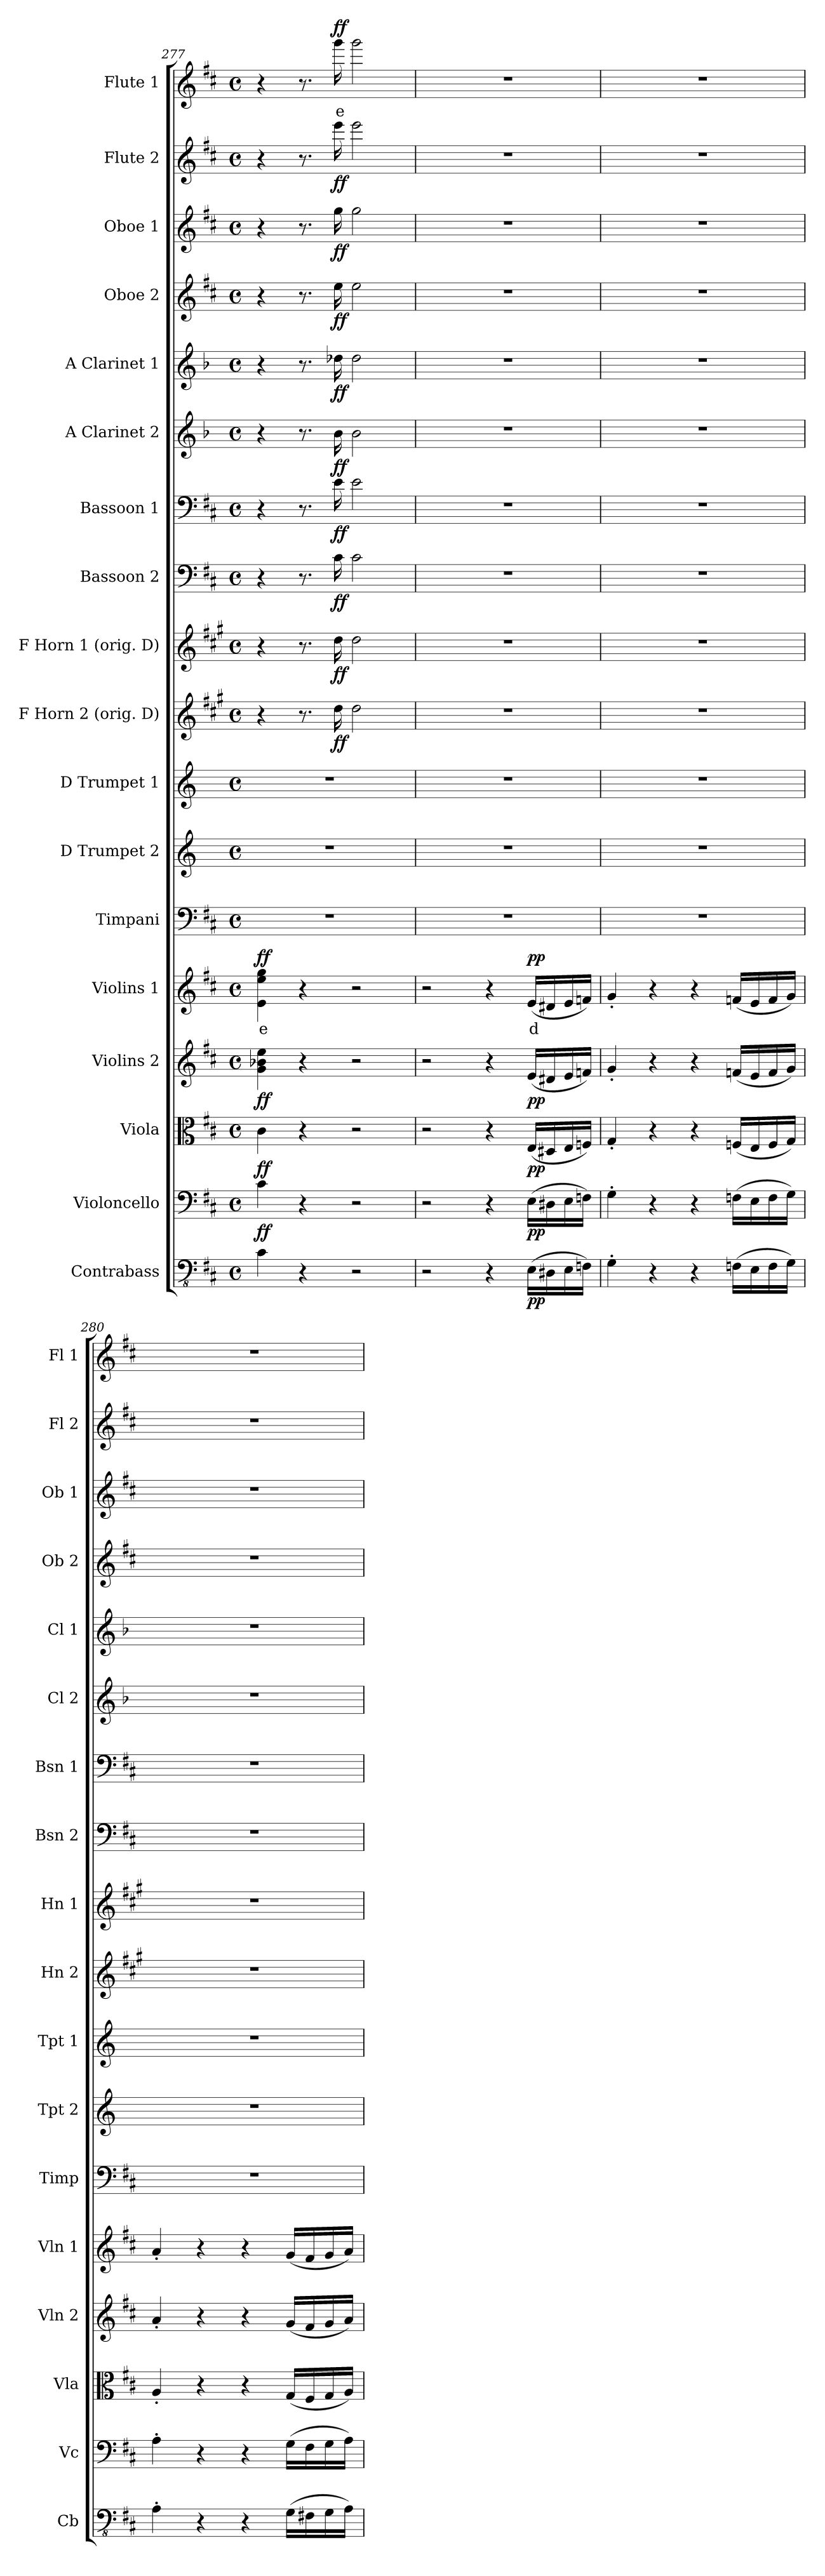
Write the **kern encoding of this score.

**kern	**dynam	**kern	**dynam	**kern	**dynam	**kern	**dynam	**kern	**text	**dynam	**kern	**kern	**kern	**kern	**dynam	**kern	**dynam	**kern	**dynam	**kern	**dynam	**kern	**dynam	**kern	**dynam	**kern	**dynam	**kern	**dynam	**kern	**dynam	**kern	**text	**dynam
*part18	*part18	*part17	*part17	*part16	*part16	*part15	*part15	*part14	*part14	*part14	*part13	*part12	*part11	*part10	*part10	*part9	*part9	*part8	*part8	*part7	*part7	*part6	*part6	*part5	*part5	*part4	*part4	*part3	*part3	*part2	*part2	*part1	*part1	*part1
*staff18	*staff18	*staff17	*staff17	*staff16	*staff16	*staff15	*staff15	*staff14	*staff14	*staff14	*staff13	*staff12	*staff11	*staff10	*staff10	*staff9	*staff9	*staff8	*staff8	*staff7	*staff7	*staff6	*staff6	*staff5	*staff5	*staff4	*staff4	*staff3	*staff3	*staff2	*staff2	*staff1	*staff1	*staff1
*I"Contrabass	*	*I"Violoncello	*	*I"Viola	*	*I"Violins 2	*	*I"Violins 1	*	*	*I"Timpani	*I"D Trumpet 2	*I"D Trumpet 1	*I"F Horn 2 (orig.  D)	*	*I"F Horn 1 (orig.  D)	*	*I"Bassoon 2	*	*I"Bassoon 1	*	*I"A Clarinet 2	*	*I"A Clarinet 1	*	*I"Oboe 2	*	*I"Oboe 1	*	*I"Flute 2	*	*I"Flute 1	*	*
*I'Cb	*	*I'Vc	*	*I'Vla	*	*I'Vln 2	*	*I'Vln 1	*	*	*I'Timp	*I'Tpt 2	*I'Tpt 1	*I'Hn 2	*	*I'Hn 1	*	*I'Bsn 2	*	*I'Bsn 1	*	*I'Cl 2	*	*I'Cl 1	*	*I'Ob 2	*	*I'Ob 1	*	*I'Fl 2	*	*I'Fl 1	*	*
*clefFv4	*	*clefF4	*	*clefC3	*	*clefG2	*	*clefG2	*	*	*clefF4	*clefG2	*clefG2	*clefG2	*	*clefG2	*	*clefF4	*	*clefF4	*	*clefG2	*	*clefG2	*	*clefG2	*	*clefG2	*	*clefG2	*	*clefG2	*	*
*	*	*	*	*	*	*	*	*	*	*	*	*ITrd-1c-2	*ITrd-1c-2	*ITrd4c7	*	*ITrd4c7	*	*	*	*	*	*ITrd2c3	*	*ITrd2c3	*	*	*	*	*	*	*	*	*	*
*k[f#c#]	*	*k[f#c#]	*	*k[f#c#]	*	*k[f#c#]	*	*k[f#c#]	*	*	*k[f#c#]	*k[f#c#]	*k[f#c#]	*k[f#c#]	*	*k[f#c#]	*	*k[f#c#]	*	*k[f#c#]	*	*k[f#c#]	*	*k[f#c#]	*	*k[f#c#]	*	*k[f#c#]	*	*k[f#c#]	*	*k[f#c#]	*	*
*M4/4	*	*M4/4	*	*M4/4	*	*M4/4	*	*M4/4	*	*	*M4/4	*M4/4	*M4/4	*M4/4	*	*M4/4	*	*M4/4	*	*M4/4	*	*M4/4	*	*M4/4	*	*M4/4	*	*M4/4	*	*M4/4	*	*M4/4	*	*
*met(c)	*	*met(c)	*	*met(c)	*	*met(c)	*	*met(c)	*	*	*met(c)	*met(c)	*met(c)	*met(c)	*	*met(c)	*	*met(c)	*	*met(c)	*	*met(c)	*	*met(c)	*	*met(c)	*	*met(c)	*	*met(c)	*	*met(c)	*	*
=277	=277	=277	=277	=277	=277	=277	=277	=277	=277	=277	=277	=277	=277	=277	=277	=277	=277	=277	=277	=277	=277	=277	=277	=277	=277	=277	=277	=277	=277	=277	=277	=277	=277	=277
!	!	!	!LO:DY:b	!	!LO:DY:b	!	!LO:DY:b	!	!LO:LY:b:color=#FF0000	!LO:DY:b	!	!	!	!	!	!	!	!	!	!	!	!	!	!	!	!	!	!	!	!	!	!	!	!
4C#\	.	4c#\	ff	4c#\	ff	4g\ 4b-X\ 4ee\	ff	4e\ 4ee\ 4gg\	e	ff	1r	1r	1r	4r	.	4r	.	4r	.	4r	.	4r	.	4r	.	4r	.	4r	.	4r	.	4r	.	.
4r	.	4r	.	4r	.	4r	.	4r	.	.	.	.	.	8.r	.	8.r	.	8.r	.	8.r	.	8.r	.	8.r	.	8.r	.	8.r	.	8.r	.	8.r	.	.
!	!	!	!	!	!	!	!	!	!	!	!	!	!	!	!LO:DY:b	!	!LO:DY:b	!	!LO:DY:b	!	!LO:DY:b	!	!LO:DY:b	!	!LO:DY:b	!	!LO:DY:b	!	!LO:DY:b	!	!LO:DY:b	!	!LO:LY:b:color=#FF0000	!LO:DY:b
.	.	.	.	.	.	.	.	.	.	.	.	.	.	16g\	ff	16g\	ff	16c#\	ff	16e\	ff	16g\	ff	16b-X\	ff	16ee\	ff	16gg\	ff	16eee\	ff	16ggg\	e	ff
2r	.	2r	.	2r	.	2r	.	2r	.	.	.	.	.	2g\	.	2g\	.	2c#\	.	2e\	.	2g\	.	2b-\	.	2ee\	.	2gg\	.	2eee\	.	2ggg\	.	.
=278	=278	=278	=278	=278	=278	=278	=278	=278	=278	=278	=278	=278	=278	=278	=278	=278	=278	=278	=278	=278	=278	=278	=278	=278	=278	=278	=278	=278	=278	=278	=278	=278	=278	=278
2r	.	2r	.	2r	.	2r	.	2r	.	.	1r	1r	1r	1r	.	1r	.	1r	.	1r	.	1r	.	1r	.	1r	.	1r	.	1r	.	1r	.	.
4r	.	4r	.	4r	.	4r	.	4r	.	.	.	.	.	.	.	.	.	.	.	.	.	.	.	.	.	.	.	.	.	.	.	.	.	.
!	!LO:DY:b	!	!LO:DY:b	!	!LO:DY:b	!	!LO:DY:b	!	!LO:LY:b:color=#FF0000	!LO:DY:b	!	!	!	!	!	!	!	!	!	!	!	!	!	!	!	!	!	!	!	!	!	!	!	!
(>16EE\LL	pp	(>16E\LL	pp	(<16E/LL	pp	(<16e/LL	pp	(<16e/LL	d	pp	.	.	.	.	.	.	.	.	.	.	.	.	.	.	.	.	.	.	.	.	.	.	.	.
16DD#X\	.	16D#X\	.	16D#X/	.	16d#X/	.	16d#X/	.	.	.	.	.	.	.	.	.	.	.	.	.	.	.	.	.	.	.	.	.	.	.	.	.	.
16EE\	.	16E\	.	16E/	.	16e/	.	16e/	.	.	.	.	.	.	.	.	.	.	.	.	.	.	.	.	.	.	.	.	.	.	.	.	.	.
16FFn\JJ)	.	16Fn\JJ)	.	16Fn/JJ)	.	16fn/JJ)	.	16fn/JJ)	.	.	.	.	.	.	.	.	.	.	.	.	.	.	.	.	.	.	.	.	.	.	.	.	.	.
=279	=279	=279	=279	=279	=279	=279	=279	=279	=279	=279	=279	=279	=279	=279	=279	=279	=279	=279	=279	=279	=279	=279	=279	=279	=279	=279	=279	=279	=279	=279	=279	=279	=279	=279
4GG'\	.	4G'\	.	4G'/	.	4g'/	.	4g'/	.	.	1r	1r	1r	1r	.	1r	.	1r	.	1r	.	1r	.	1r	.	1r	.	1r	.	1r	.	1r	.	.
4r	.	4r	.	4r	.	4r	.	4r	.	.	.	.	.	.	.	.	.	.	.	.	.	.	.	.	.	.	.	.	.	.	.	.	.	.
4r	.	4r	.	4r	.	4r	.	4r	.	.	.	.	.	.	.	.	.	.	.	.	.	.	.	.	.	.	.	.	.	.	.	.	.	.
(>16FFn\LL	.	(>16Fn\LL	.	(<16Fn/LL	.	(<16fn/LL	.	(<16fn/LL	.	.	.	.	.	.	.	.	.	.	.	.	.	.	.	.	.	.	.	.	.	.	.	.	.	.
16EE\	.	16E\	.	16E/	.	16e/	.	16e/	.	.	.	.	.	.	.	.	.	.	.	.	.	.	.	.	.	.	.	.	.	.	.	.	.	.
16FF\	.	16F\	.	16F/	.	16f/	.	16f/	.	.	.	.	.	.	.	.	.	.	.	.	.	.	.	.	.	.	.	.	.	.	.	.	.	.
16GG\JJ)	.	16G\JJ)	.	16G/JJ)	.	16g/JJ)	.	16g/JJ)	.	.	.	.	.	.	.	.	.	.	.	.	.	.	.	.	.	.	.	.	.	.	.	.	.	.
=280	=280	=280	=280	=280	=280	=280	=280	=280	=280	=280	=280	=280	=280	=280	=280	=280	=280	=280	=280	=280	=280	=280	=280	=280	=280	=280	=280	=280	=280	=280	=280	=280	=280	=280
4AA'\	.	4A'\	.	4A'/	.	4a'/	.	4a'/	.	.	1r	1r	1r	1r	.	1r	.	1r	.	1r	.	1r	.	1r	.	1r	.	1r	.	1r	.	1r	.	.
4r	.	4r	.	4r	.	4r	.	4r	.	.	.	.	.	.	.	.	.	.	.	.	.	.	.	.	.	.	.	.	.	.	.	.	.	.
4r	.	4r	.	4r	.	4r	.	4r	.	.	.	.	.	.	.	.	.	.	.	.	.	.	.	.	.	.	.	.	.	.	.	.	.	.
(>16GG\LL	.	(>16G\LL	.	(<16G/LL	.	(<16g/LL	.	(<16g/LL	.	.	.	.	.	.	.	.	.	.	.	.	.	.	.	.	.	.	.	.	.	.	.	.	.	.
16FF#X\	.	16F#\	.	16F#/	.	16f#/	.	16f#/	.	.	.	.	.	.	.	.	.	.	.	.	.	.	.	.	.	.	.	.	.	.	.	.	.	.
16GG\	.	16G\	.	16G/	.	16g/	.	16g/	.	.	.	.	.	.	.	.	.	.	.	.	.	.	.	.	.	.	.	.	.	.	.	.	.	.
16AA\JJ)	.	16A\JJ)	.	16A/JJ)	.	16a/JJ)	.	16a/JJ)	.	.	.	.	.	.	.	.	.	.	.	.	.	.	.	.	.	.	.	.	.	.	.	.	.	.
=	=	=	=	=	=	=	=	=	=	=	=	=	=	=	=	=	=	=	=	=	=	=	=	=	=	=	=	=	=	=	=	=	=	=
*-	*-	*-	*-	*-	*-	*-	*-	*-	*-	*-	*-	*-	*-	*-	*-	*-	*-	*-	*-	*-	*-	*-	*-	*-	*-	*-	*-	*-	*-	*-	*-	*-	*-	*-
